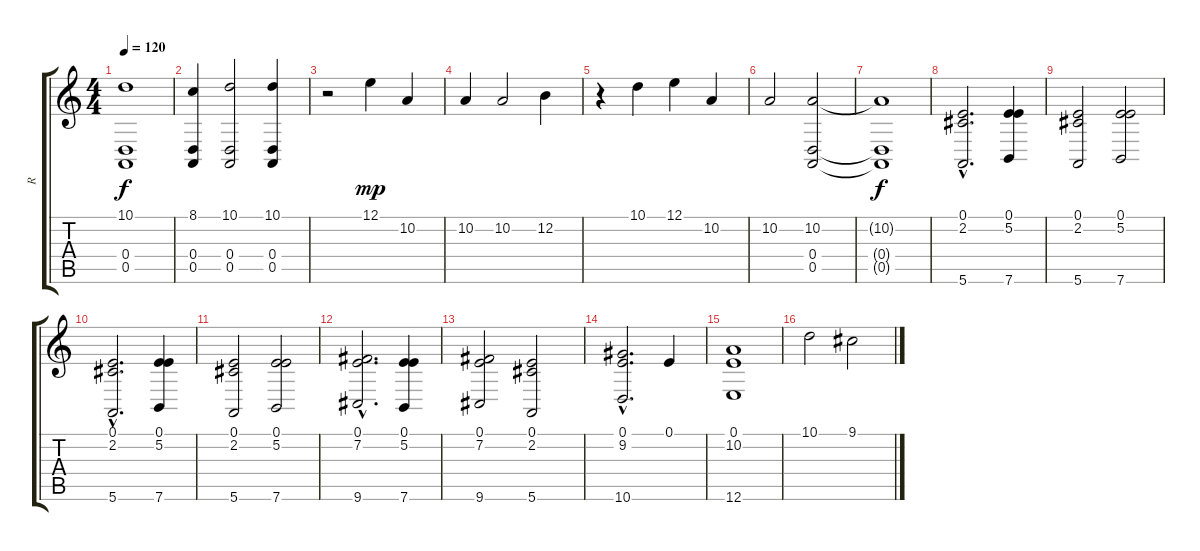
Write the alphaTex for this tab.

\track ("R" "R") {instrument fx1rain}
\staff {score tabs}
\tuning (E4 B3 G3 D3 A2 E2) {hide}
\ts (4 4)
\tempo 120
\clef g2
\ks c
(10.1 0.4 0.5).1{dy f} |
(8.1 0.4 0.5).4 (10.1 0.4 0.5).2 (10.1 0.4 0.5).4 |
r.2 12.1.4{dy mp} 10.2.4 |
10.2.4 10.2.2 12.2.4 |
r.4 10.1.4 12.1.4 10.2.4 |
10.2.2 (10.2 0.4 0.5).2 |
(10.2{t} 0.4{t} 0.5{t}).1{dy f volume 6} |
(0.1{hac} 2.2{hac} 5.6{hac}).2{d volume 10} (0.1 5.2 7.6).4 |
(0.1 2.2 5.6).2 (0.1 5.2 7.6).2 |
(0.1{hac} 2.2{hac} 5.6{hac}).2{d} (0.1 5.2 7.6).4 |
(0.1 2.2 5.6).2 (0.1 5.2 7.6).2 |
(0.1{hac} 7.2{hac} 9.6{hac}).2{d} (0.1 5.2 7.6).4 |
(0.1 7.2 9.6).2 (0.1 2.2 5.6).2 |
(0.1{hac} 9.2{hac} 10.6{hac}).2{d} 0.1.4 |
(0.1 10.2 12.6).1 |
10.1.2 9.1.2
